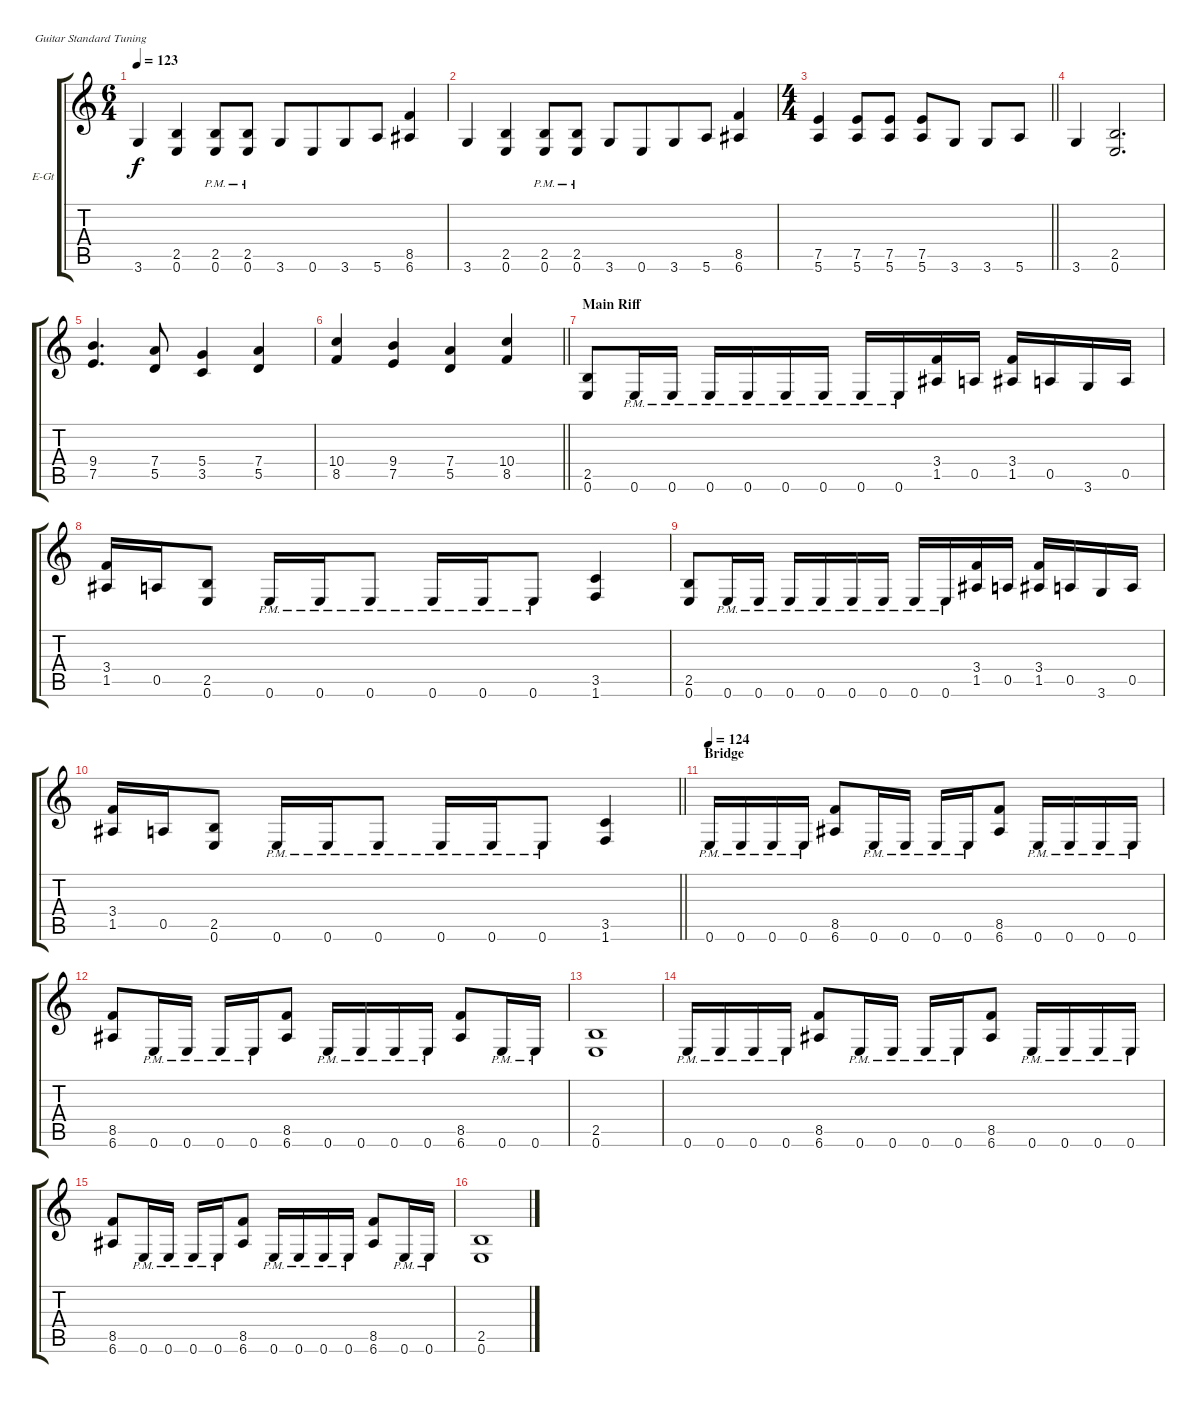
\bracketExtendMode groupsimilarinstruments
\firstSystemTrackNameOrientation horizontal
\otherSystemsTrackNameOrientation horizontal
\track ("James Hetfield" "E-Gt") {instrument distortionguitar}
\staff {score tabs}
\tuning (E4 B3 G3 D3 A2 E2)
\ts (6 4)
\beaming (8 6 6)
\tempo 123
\clef g2
\ks c
3.6.4{dy f} (2.5 0.6).4 (2.5{pm} 0.6{pm}).8 (2.5{pm} 0.6{pm}).8 3.6.8 0.6.8 3.6.8 5.6.8 (8.5 6.6).4 |
3.6.4 (2.5 0.6).4 (2.5{pm} 0.6{pm}).8 (2.5{pm} 0.6{pm}).8 3.6.8 0.6.8 3.6.8 5.6.8 (8.5 6.6).4 |
\ts (4 4)
\beaming (8 2 2 2 2)
\barLineRight lightlight
(7.5 5.6).4 (7.5 5.6).8 (7.5 5.6).8 (7.5 5.6).8 3.6.8 3.6.8 5.6.8 |
3.6.4 (2.5 0.6).2{d} |
(9.4 7.5).4{d} (7.4 5.5).8 (5.4 3.5).4 (7.4 5.5).4 |
\barLineRight lightlight
(10.4 8.5).4 (9.4 7.5).4 (7.4 5.5).4 (10.4 8.5).4 |
\section ("" "Main Riff")
(2.5 0.6).8 0.6{pm}.16 0.6{pm}.16 0.6{pm}.16 0.6{pm}.16 0.6{pm}.16 0.6{pm}.16 0.6{pm}.16 0.6{pm}.16 (3.4 1.5).16 0.5.16 (3.4 1.5).16 0.5.16 3.6.16 0.5.16 |
(3.4 1.5).16 0.5.16 (2.5 0.6).8 0.6{pm}.16 0.6{pm}.16 0.6{pm}.8 0.6{pm}.16 0.6{pm}.16 0.6{pm}.8 (3.5 1.6).4 |
(2.5 0.6).8 0.6{pm}.16 0.6{pm}.16 0.6{pm}.16 0.6{pm}.16 0.6{pm}.16 0.6{pm}.16 0.6{pm}.16 0.6{pm}.16 (3.4 1.5).16 0.5.16 (3.4 1.5).16 0.5.16 3.6.16 0.5.16 |
\barLineRight lightlight
(3.4 1.5).16 0.5.16 (2.5 0.6).8 0.6{pm}.16 0.6{pm}.16 0.6{pm}.8 0.6{pm}.16 0.6{pm}.16 0.6{pm}.8 (3.5 1.6).4 |
\section ("" "Bridge")
\tempo 124
0.6{pm}.16 0.6{pm}.16 0.6{pm}.16 0.6{pm}.16 (8.5 6.6).8 0.6{pm}.16 0.6{pm}.16 0.6{pm}.16 0.6{pm}.16 (8.5 6.6).8 0.6{pm}.16 0.6{pm}.16 0.6{pm}.16 0.6{pm}.16 |
(8.5 6.6).8 0.6{pm}.16 0.6{pm}.16 0.6{pm}.16 0.6{pm}.16 (8.5 6.6).8 0.6{pm}.16 0.6{pm}.16 0.6{pm}.16 0.6{pm}.16 (8.5 6.6).8 0.6{pm}.16 0.6{pm}.16 |
(2.5 0.6).1 |
0.6{pm}.16 0.6{pm}.16 0.6{pm}.16 0.6{pm}.16 (8.5 6.6).8 0.6{pm}.16 0.6{pm}.16 0.6{pm}.16 0.6{pm}.16 (8.5 6.6).8 0.6{pm}.16 0.6{pm}.16 0.6{pm}.16 0.6{pm}.16 |
(8.5 6.6).8 0.6{pm}.16 0.6{pm}.16 0.6{pm}.16 0.6{pm}.16 (8.5 6.6).8 0.6{pm}.16 0.6{pm}.16 0.6{pm}.16 0.6{pm}.16 (8.5 6.6).8 0.6{pm}.16 0.6{pm}.16 |
(2.5 0.6).1
